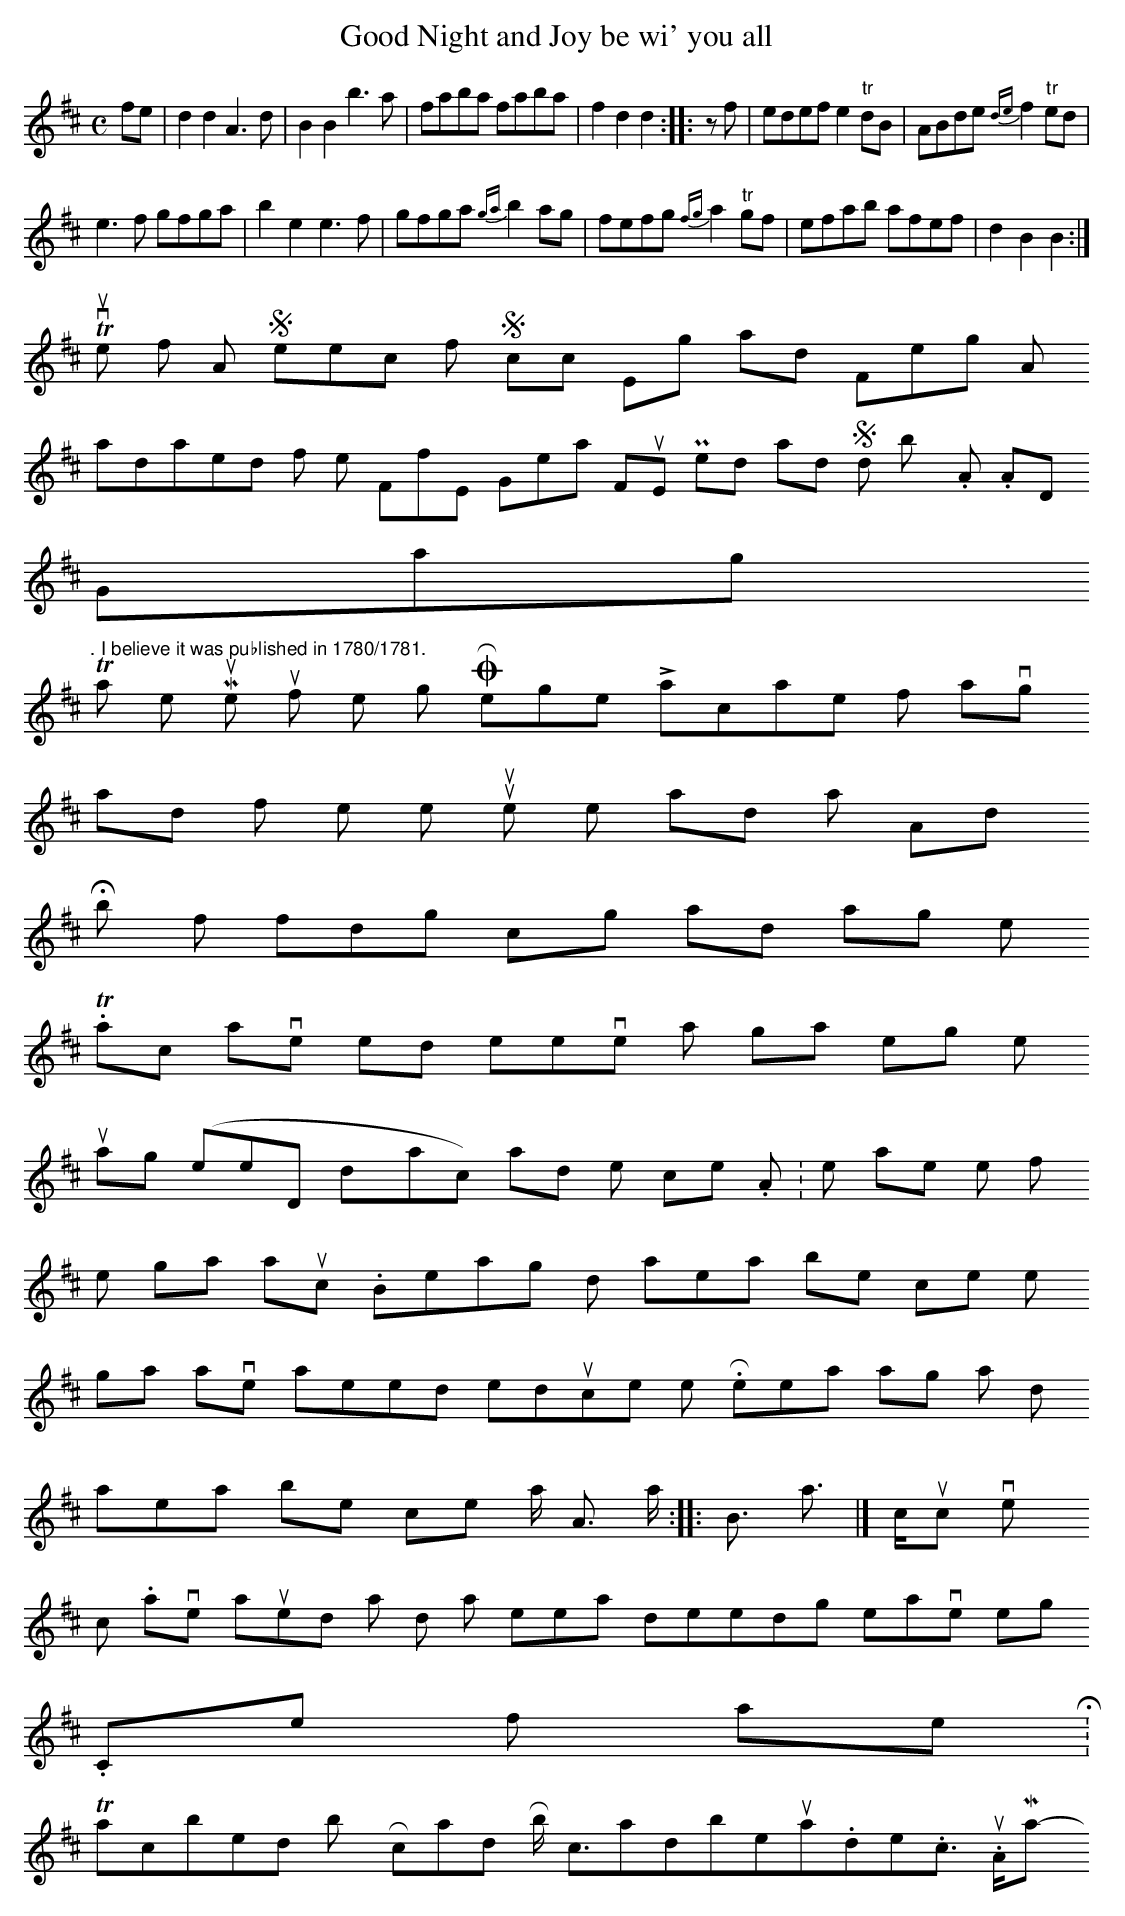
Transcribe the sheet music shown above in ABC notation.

X:1
T:Good Night and Joy be wi' you all
M:C
K:D
fe|\
d2d2 A3d| B2B2 b3a| faba faba| f2d2 d2::\
zf|\
edef e2"tr"dB| ABde {de}f2"tr"ed|
e3f gfga| b2e2 e3f|\
gfga {ga}b2ag| fefg {fg}a2 "tr"gf|\
efab afef| d2B2 B2:|
This is volume III of 'A Selection of Scotch, English, Irish and Foreign Airs
adapted for the Fife, Violin or German Flute, Printed and Sold by I.A. Aird,
Glasgow". I believe it was published in 1780/1781.
Thanks to the Museum of the Kings Own Regiment, in Lancaster, for having it
and for their permission to put it out on the 'net; and thanks to Andy
Hornby for finding it, photocopying it and passing it on to me.
Transcription - I have tried to preserve all original spellings, notes, slurs,
markings (speed, dynamics) and other comments. All N: lines are notes from
the original manuscript. Beamings do not appear to be consistent in the
original, so I haven't attempted to reproduce them. Repeat markings also don't
appear to be consistent - a '<A part> :: <B part> |]' construction is very
common. I have assumed a 2nd part repeat or not, depending on relative lengths.
Comments of my own are in H:
Transcribed by Richard Robinson <richard@beulah.demon.co.uk> April/May 1999
-----------------------------------------------------------
O:Scotland
